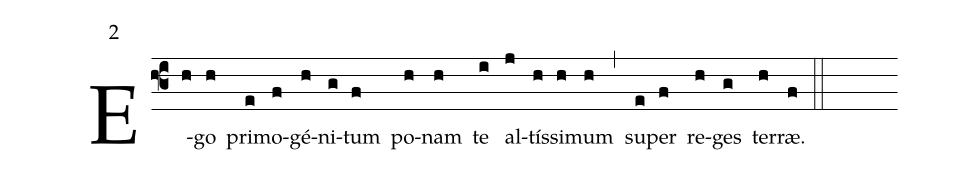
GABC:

mode: 2;
%%
(f3)
E(h)go(h) pri(e)mo(f)gé(h)ni(g)tum(f) po(h)nam(h) te(i) al(j)tís(h)si(h)mum(h) (,)
su(e)per(f) re(h)ges(g) ter(h)ræ.(f) (::)
